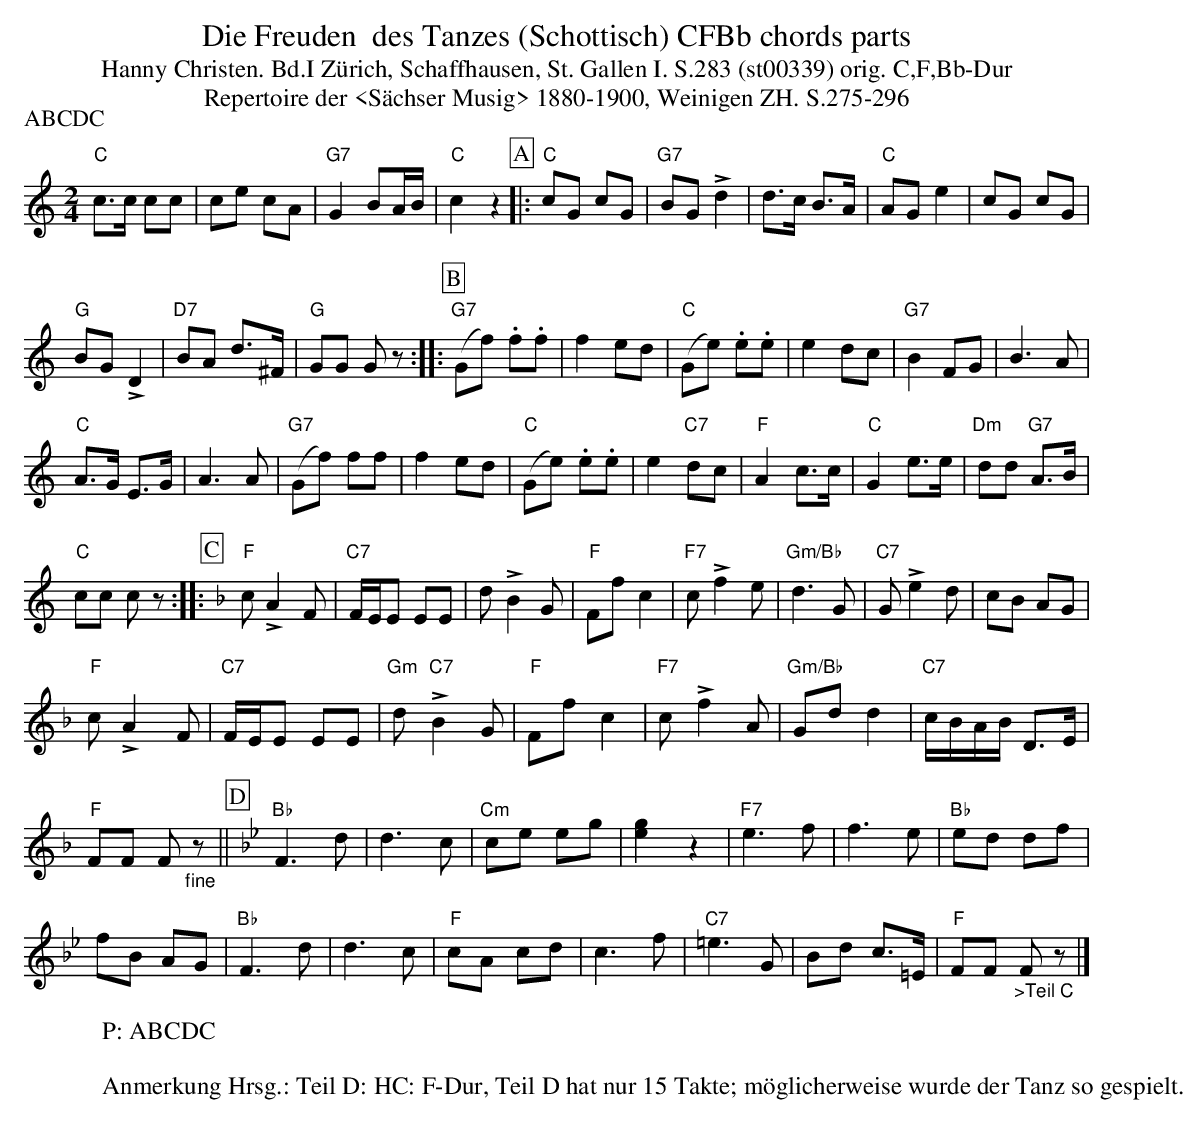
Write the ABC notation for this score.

X:1
T: Die Freuden  des Tanzes (Schottisch) CFBb chords parts
T:Hanny Christen. Bd.I Zürich, Schaffhausen, St. Gallen I. S.283 (st00339) orig. C,F,Bb-Dur
T: Repertoire der <S\"achser Musig> 1880-1900, Weinigen ZH. S.275-296
P:ABCDC
M:2/4
L:1/8
K:C %%MIDI gchordon
"C"c>c cc | ce cA | "G7"G2 BA/B/ | "C"c2z2[P:A] |: "C"cG cG | "G7"BG !>!d2 | d>c B>A | "C"AG e2 | cG cG |
"G"BG !>!D2 | "D7"BA d>^F | "G"GG Gz :: [P:B] "G7"(Gf) .f.f | f2ed | "C"(Ge) .e.e | e2 dc | "G7"B2FG | B3A |
"C"A>G E>G | A3A | "G7"(Gf) ff | f2 ed | "C"(Ge) .e.e | e2"C7"dc | "F"A2 c>c | "C"G2e>e | "Dm"dd "G7"A>B |
"C"cc cz :: [P:C] [K:F] "F"c!>!A2F | "C7"F/E/E EE | d!>!B2 G | "F"Ffc2 | "F7"c!>!f2e | "Gm/Bb"d3G | "C7"G!>!e2d | cB AG |
"F"c!>!A2F | "C7"F/E/E EE | "Gm"d"C7"!>!B2G | "F"Ffc2 | "F7"c!>!f2A | "Gm/Bb"Gdd2 | "C7"c/B/A/B/ D>E |
"F"FF F"_fine"z || [P:D] [K:Bb] "Bb"F3d | d3c | "Cm"ce eg | [eg]2z2 | "F7"e3f | f3e | "Bb"ed df |
fB AG | "Bb"F3d | d3c | "F"cA cd | c3f | "C7"=e3G | Bd c>=E | "F"FF "_>Teil C"Fz |]
W:P: ABCDC
W:
W: Anmerkung Hrsg.: Teil D: HC: F-Dur, Teil D hat nur 15 Takte; m\"oglicherweise wurde der Tanz so gespielt.
